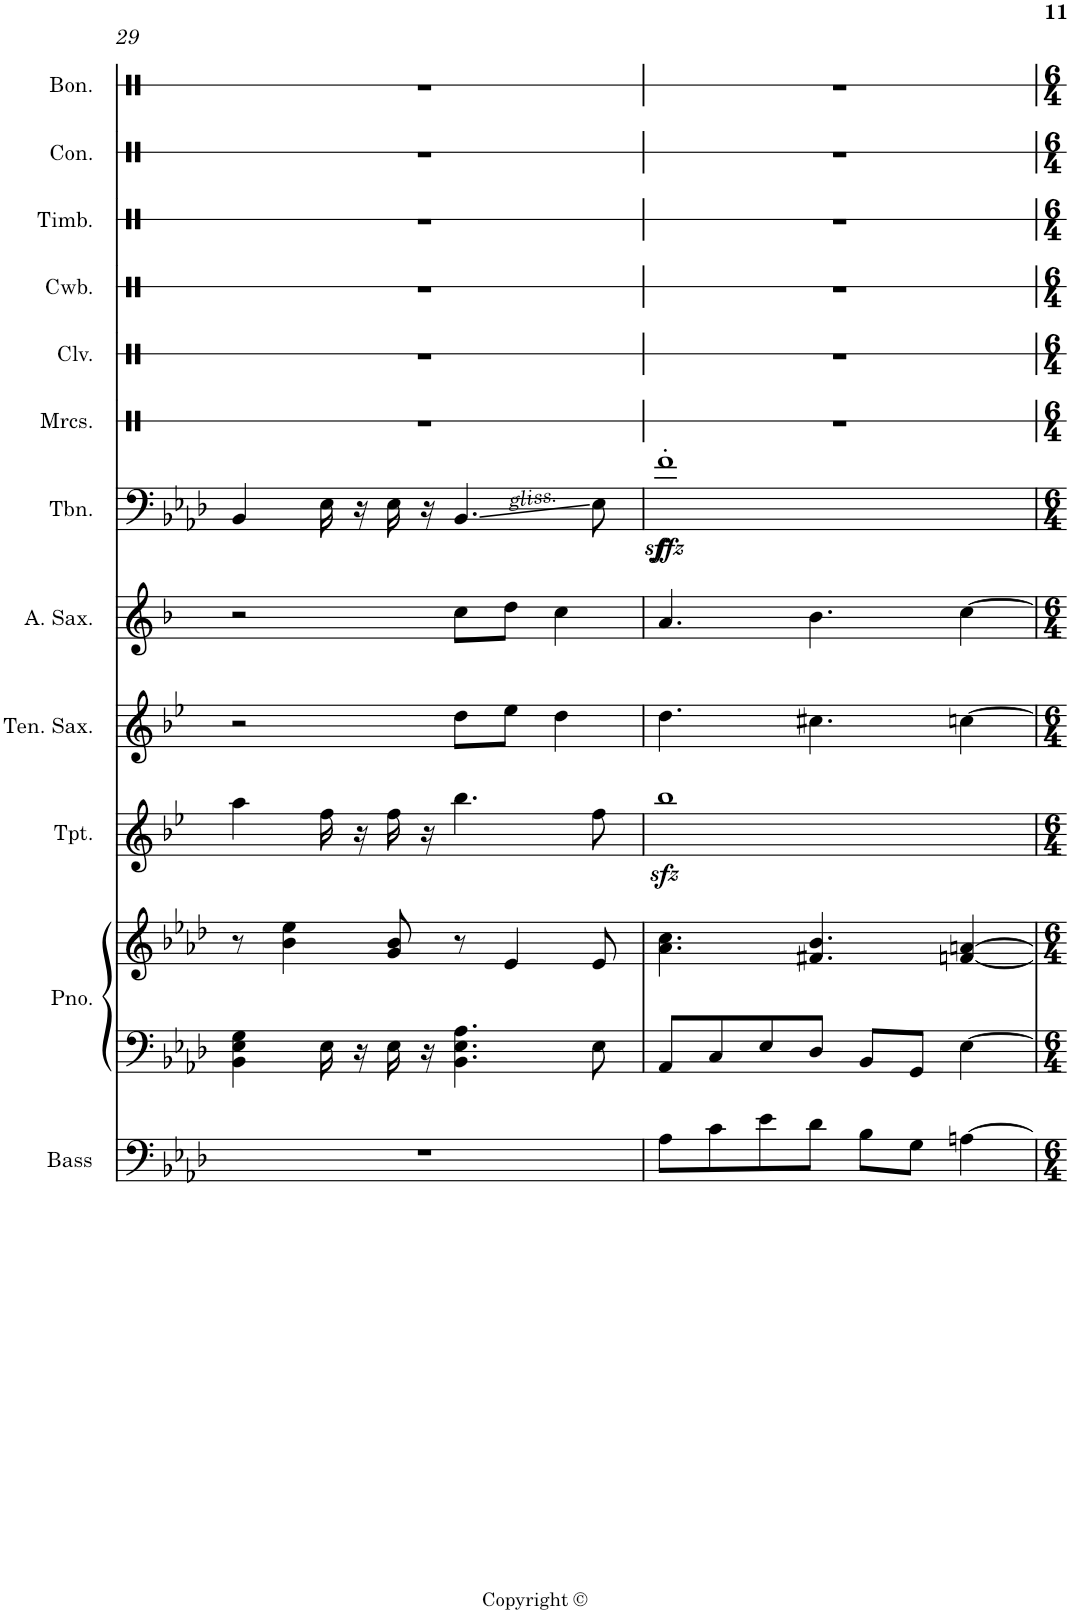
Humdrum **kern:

**kern	**kern	**kern	**kern	**kern	**kern	**kern	**dynam	**kern	**kern	**kern	**kern	**kern	**kern
*part12	*part11	*part11	*part10	*part9	*part8	*part7	*part7	*part6	*part5	*part4	*part3	*part2	*part1
*staff13	*staff12	*staff11	*staff10	*staff9	*staff8	*staff7	*staff7	*staff6	*staff5	*staff4	*staff3	*staff2	*staff1
*I"4-string Bass Guitar	*I"Piano	*	*I"Trumpet in Bb	*I"Tenor Saxophone	*I"Alto Saxophone	*I"Trombone	*	*I"Maracas	*I"Claves	*I"Cowbell	*I"Timbales	*I"Congas	*I"Bongos
*I'Bass	*I'Pno.	*	*I'Tpt.	*I'Ten. Sax.	*I'A. Sax.	*I'Tbn.	*	*I'Mrcs.	*I'Clv.	*I'Cwb.	*I'Timb.	*I'Con.	*I'Bon.
!!LO:PB:g=z
*clefF4	*clefF4	*clefG2	*clefG2	*clefG2	*clefG2	*clefF4	*	*clefX	*clefX	*clefX	*clefX	*clefX	*clefX
*Trd7c12	*	*	*Trd1c2	*Trd8c14	*Trd5c9	*	*	*	*	*	*	*	*
*k[b-e-a-d-]	*k[b-e-a-d-]	*k[b-e-a-d-]	*k[b-e-]	*k[b-e-]	*k[b-]	*k[b-e-a-d-]	*	*k[]	*k[]	*k[]	*k[]	*k[]	*k[]
*M4/4	*M4/4	*M4/4	*M4/4	*M4/4	*M4/4	*M4/4	*	*M4/4	*M4/4	*M4/4	*M4/4	*M4/4	*M4/4
=29	=29	=29	=29	=29	=29	=29	=29	=29	=29	=29	=29	=29	=29
1r	4BB-\ 4E-\ 4G\	8r	4aa\	2r	2r	4BB-/	.	1r	1r	1r	1r	1r	1r
.	.	4b-\ 4ee-\	.	.	.	.	.	.	.	.	.	.	.
.	16E-\	.	16ff\	.	.	16E-\	.	.	.	.	.	.	.
.	16r	.	16r	.	.	16r	.	.	.	.	.	.	.
.	16E-\	8g/ 8b-/	16ff\	.	.	16E-\	.	.	.	.	.	.	.
.	16r	.	16r	.	.	16r	.	.	.	.	.	.	.
.	4.BB-\ 4.E-\ 4.A-\	8r	4.bb-\	8dd\L	8cc\L	4.BB-/	.	.	.	.	.	.	.
.	.	4e-/	.	8ee-\J	8dd\J	.	.	.	.	.	.	.	.
.	.	.	.	4dd\	4cc\	.	.	.	.	.	.	.	.
.	8E-\	8e-/	8ff\	.	.	8E-\	.	.	.	.	.	.	.
=30	=30	=30	=30	=30	=30	=30	=30	=30	=30	=30	=30	=30	=30
!	!	!	!	!	!	!	!LO:DY:b	!	!	!	!	!	!
!	!	!	!	!	!	!	!LO:DY:n=1:b	!	!	!	!	!	!
8A-\L	8AA-/L	4.a-\ 4.cc\	1bb-zz<	4.dd\	4.a/	1f'	f sffz	1r	1r	1r	1r	1r	1r
8c\	8C/	.	.	.	.	.	.	.	.	.	.	.	.
8e-\	8E-/	.	.	.	.	.	.	.	.	.	.	.	.
8d-\J	8D-/J	4.f#X/ 4.b-/	.	4.cc#X\	4.b-\	.	.	.	.	.	.	.	.
8B-\L	8BB-/L	.	.	.	.	.	.	.	.	.	.	.	.
8G\J	8GG/J	.	.	.	.	.	.	.	.	.	.	.	.
[4An\	[4E-\	[4fn/ [4an/	.	[4ccn\	[4cc\	.	.	.	.	.	.	.	.
=	=	=	=	=	=	=	=	=	=	=	=	=	=
*-	*-	*-	*-	*-	*-	*-	*-	*-	*-	*-	*-	*-	*-
